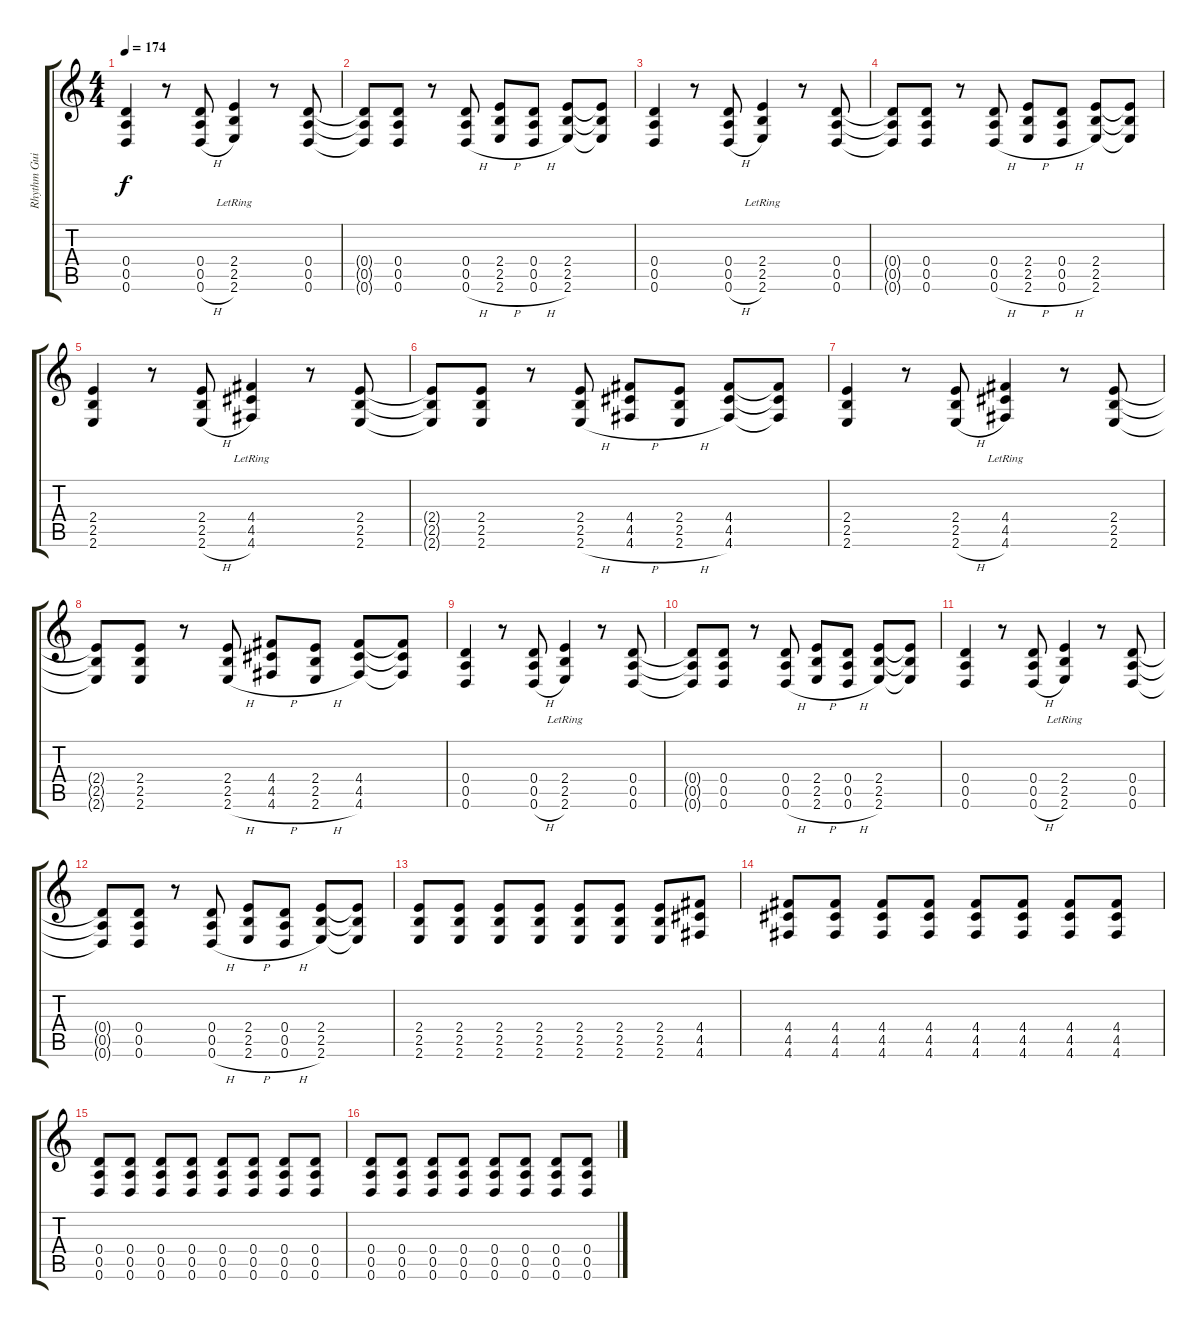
\track ("Rhythm Guitar" "Rhythm Gui") {instrument distortionguitar}
\staff {score tabs}
\tuning (E4 B3 G3 D3 A2 D2) {hide}
\ts (4 4)
\tempo 174
\clef g2
\ks c
(0.4 0.5 0.6).4{dy f} r.8 (0.4 0.5 0.6{h}).8 (2.4{lr} 2.5 2.6).4 r.8 (0.4 0.5 0.6).8 |
(0.4{t} 0.5{t} 0.6{t}).8 (0.4 0.5 0.6).8 r.8 (0.4 0.5 0.6{h}).8 (2.4 2.5 2.6{h}).8 (0.4 0.5 0.6{h}).8 (2.4 2.5 2.6).8 (2.4{t} 2.5{t} 2.6{t}).8 |
(0.4 0.5 0.6).4 r.8 (0.4 0.5 0.6{h}).8 (2.4{lr} 2.5 2.6).4 r.8 (0.4 0.5 0.6).8 |
(0.4{t} 0.5{t} 0.6{t}).8 (0.4 0.5 0.6).8 r.8 (0.4 0.5 0.6{h}).8 (2.4 2.5 2.6{h}).8 (0.4 0.5 0.6{h}).8 (2.4 2.5 2.6).8 (2.4{t} 2.5{t} 2.6{t}).8 |
(2.4 2.5 2.6).4 r.8 (2.4 2.5 2.6{h}).8 (4.4{lr} 4.5 4.6).4 r.8 (2.4 2.5 2.6).8 |
(2.4{t} 2.5{t} 2.6{t}).8 (2.4 2.5 2.6).8 r.8 (2.4 2.5 2.6{h}).8 (4.4 4.5 4.6{h}).8 (2.4 2.5 2.6{h}).8 (4.4 4.5 4.6).8 (4.4{t} 4.5{t} 4.6{t}).8 |
(2.4 2.5 2.6).4 r.8 (2.4 2.5 2.6{h}).8 (4.4{lr} 4.5 4.6).4 r.8 (2.4 2.5 2.6).8 |
(2.4{t} 2.5{t} 2.6{t}).8 (2.4 2.5 2.6).8 r.8 (2.4 2.5 2.6{h}).8 (4.4 4.5 4.6{h}).8 (2.4 2.5 2.6{h}).8 (4.4 4.5 4.6).8 (4.4{t} 4.5{t} 4.6{t}).8 |
(0.4 0.5 0.6).4 r.8 (0.4 0.5 0.6{h}).8 (2.4{lr} 2.5 2.6).4 r.8 (0.4 0.5 0.6).8 |
(0.4{t} 0.5{t} 0.6{t}).8 (0.4 0.5 0.6).8 r.8 (0.4 0.5 0.6{h}).8 (2.4 2.5 2.6{h}).8 (0.4 0.5 0.6{h}).8 (2.4 2.5 2.6).8 (2.4{t} 2.5{t} 2.6{t}).8 |
(0.4 0.5 0.6).4 r.8 (0.4 0.5 0.6{h}).8 (2.4{lr} 2.5 2.6).4 r.8 (0.4 0.5 0.6).8 |
(0.4{t} 0.5{t} 0.6{t}).8 (0.4 0.5 0.6).8 r.8 (0.4 0.5 0.6{h}).8 (2.4 2.5 2.6{h}).8 (0.4 0.5 0.6{h}).8 (2.4 2.5 2.6).8 (2.4{t} 2.5{t} 2.6{t}).8 |
(2.4 2.5 2.6).8 (2.4 2.5 2.6).8 (2.4 2.5 2.6).8 (2.4 2.5 2.6).8 (2.4 2.5 2.6).8 (2.4 2.5 2.6).8 (2.4 2.5 2.6).8 (4.4 4.5 4.6).8 |
(4.4 4.5 4.6).8 (4.4 4.5 4.6).8 (4.4 4.5 4.6).8 (4.4 4.5 4.6).8 (4.4 4.5 4.6).8 (4.4 4.5 4.6).8 (4.4 4.5 4.6).8 (4.4 4.5 4.6).8 |
(0.4 0.5 0.6).8 (0.4 0.5 0.6).8 (0.4 0.5 0.6).8 (0.4 0.5 0.6).8 (0.4 0.5 0.6).8 (0.4 0.5 0.6).8 (0.4 0.5 0.6).8 (0.4 0.5 0.6).8 |
(0.4 0.5 0.6).8 (0.4 0.5 0.6).8 (0.4 0.5 0.6).8 (0.4 0.5 0.6).8 (0.4 0.5 0.6).8 (0.4 0.5 0.6).8 (0.4 0.5 0.6).8 (0.4 0.5 0.6).8
